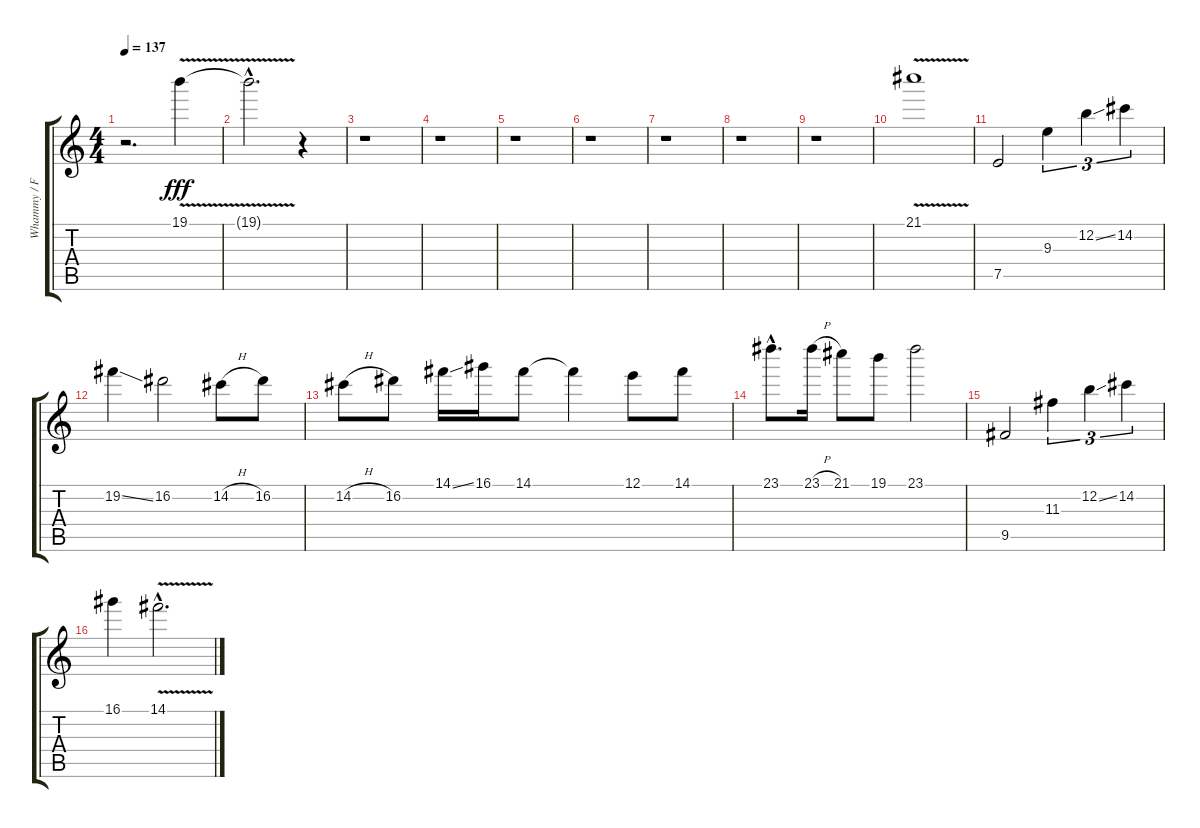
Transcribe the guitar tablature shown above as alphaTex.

\track ("Whammy / Feedback / Doubletrack" "Whammy / F") {instrument distortionguitar}
\staff {score tabs}
\tuning (E4 B3 G3 D3 A2 E2) {hide}
\ts (4 4)
\tempo 137
\clef g2
\ks c
r.2{d dy fff volume 0} 19.1{v}.4{volume 16} |
19.1{hac t}.2{d} r.4 |
r.1 |
r.1 |
r.1 |
r.1 |
r.1 |
r.1 |
r.1{volume 0} |
21.1{v}.1{volume 16} |
7.5.2 9.3.4{tu (3 2)} 12.2{ss}.4{tu (3 2)} 14.2.4{tu (3 2)} |
19.2{ss}.4 16.2.2 14.2{h}.8 16.2.8 |
14.2{h}.8 16.2.8 14.1{ss}.16 16.1.16 14.1.8 14.1{t}.4 12.1.8 14.1.8 |
23.1{hac}.8{d} 23.1{h}.16 21.1.8 19.1.8 23.1.2 |
9.5.2 11.3.4{tu (3 2)} 12.2{ss}.4{tu (3 2)} 14.2.4{tu (3 2)} |
16.1.4 14.1{v hac}.2{d}
